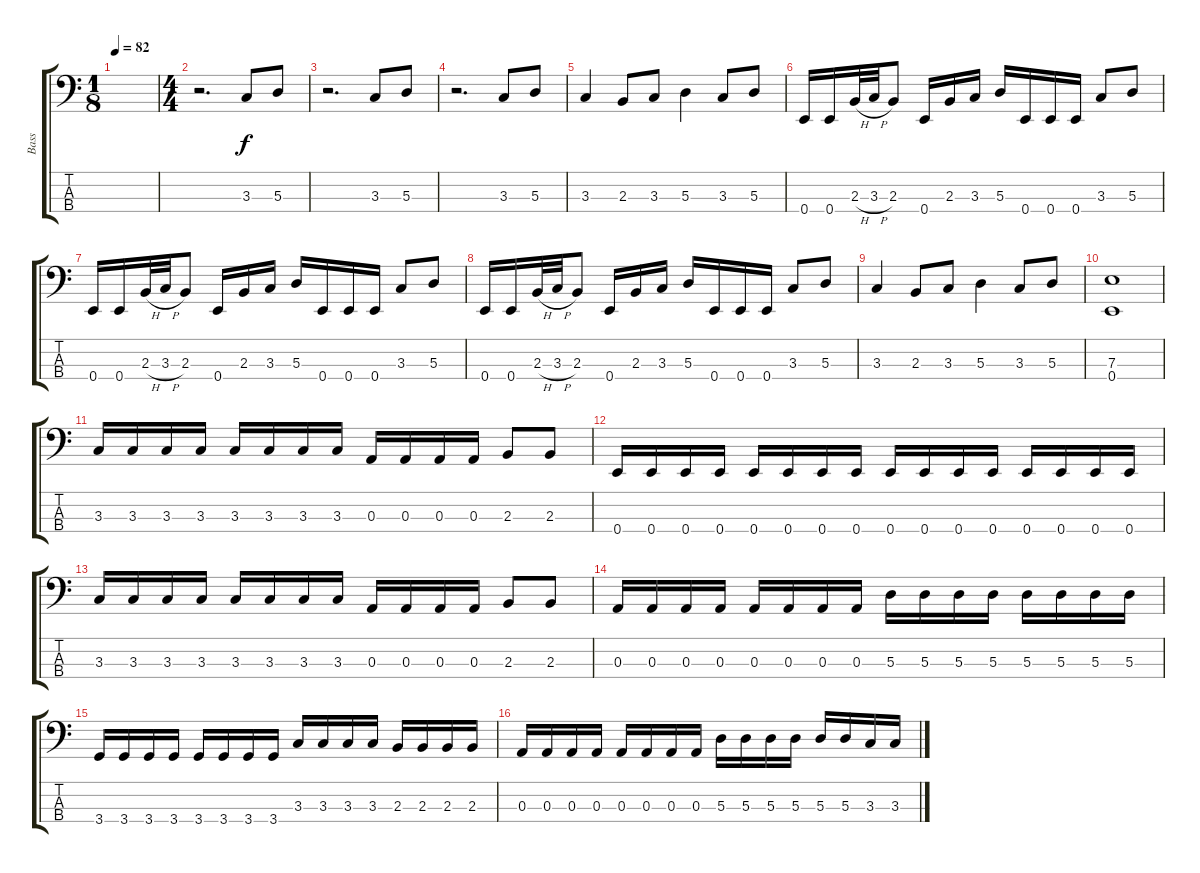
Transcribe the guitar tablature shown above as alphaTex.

\track ("Bass" "Bass") {instrument electricbasspick}
\staff {score tabs}
\tuning (G2 D2 A1 E1) {hide}
\ts (1 8)
\tempo 82
\clef f4
\ks c
|
\ts (4 4)
\section ("" "")
r.2{d} 3.3.8 5.3.8 |
r.2{d} 3.3.8 5.3.8 |
r.2{d} 3.3.8 5.3.8 |
3.3.4 2.3.8 3.3.8 5.3.4 3.3.8 5.3.8 |
\section ("" "")
0.4.16 0.4.16 2.3{h}.32 3.3{h}.32 2.3.8 0.4.16 2.3.16 3.3.16 5.3.16 0.4.16 0.4.16 0.4.16 3.3.8 5.3.8 |
0.4.16 0.4.16 2.3{h}.32 3.3{h}.32 2.3.8 0.4.16 2.3.16 3.3.16 5.3.16 0.4.16 0.4.16 0.4.16 3.3.8 5.3.8 |
0.4.16 0.4.16 2.3{h}.32 3.3{h}.32 2.3.8 0.4.16 2.3.16 3.3.16 5.3.16 0.4.16 0.4.16 0.4.16 3.3.8 5.3.8 |
3.3.4 2.3.8 3.3.8 5.3.4 3.3.8 5.3.8 |
\section ("" "")
(7.3 0.4).1 |
3.3.16 3.3.16 3.3.16 3.3.16 3.3.16 3.3.16 3.3.16 3.3.16 0.3.16 0.3.16 0.3.16 0.3.16 2.3.8 2.3.8 |
0.4.16 0.4.16 0.4.16 0.4.16 0.4.16 0.4.16 0.4.16 0.4.16 0.4.16 0.4.16 0.4.16 0.4.16 0.4.16 0.4.16 0.4.16 0.4.16 |
3.3.16 3.3.16 3.3.16 3.3.16 3.3.16 3.3.16 3.3.16 3.3.16 0.3.16 0.3.16 0.3.16 0.3.16 2.3.8 2.3.8 |
\section ("" "")
0.3.16 0.3.16 0.3.16 0.3.16 0.3.16 0.3.16 0.3.16 0.3.16 5.3.16 5.3.16 5.3.16 5.3.16 5.3.16 5.3.16 5.3.16 5.3.16 |
3.4.16 3.4.16 3.4.16 3.4.16 3.4.16 3.4.16 3.4.16 3.4.16 3.3.16 3.3.16 3.3.16 3.3.16 2.3.16 2.3.16 2.3.16 2.3.16 |
0.3.16 0.3.16 0.3.16 0.3.16 0.3.16 0.3.16 0.3.16 0.3.16 5.3.16 5.3.16 5.3.16 5.3.16 5.3.16 5.3.16 3.3.16 3.3.16
